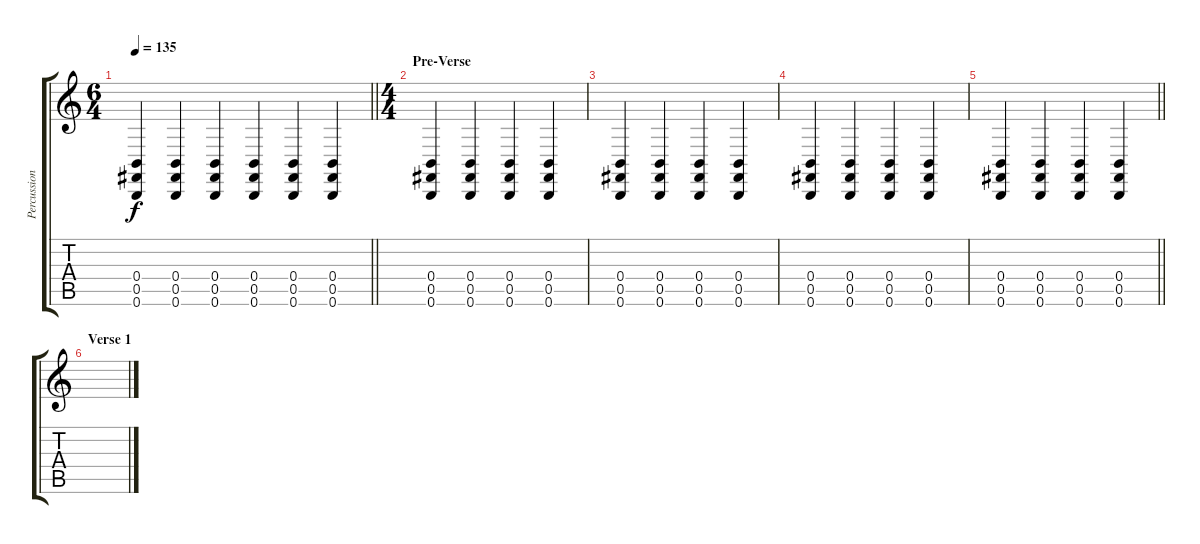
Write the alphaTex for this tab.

\track ("Percussion" "Percussion") {instrument melodictom}
\staff {score tabs}
\tuning (Db4 Ab3 E3 B2 Gb2 B1) {hide}
\ts (6 4)
\tempo 135
\clef g2
\barLineRight lightlight
\ks c
(0.4 0.5 0.6).4{dy f} (0.4 0.5 0.6).4 (0.4 0.5 0.6).4 (0.4 0.5 0.6).4 (0.4 0.5 0.6).4 (0.4 0.5 0.6).4 |
\ts (4 4)
\section ("" "Pre-Verse")
(0.4 0.5 0.6).4 (0.4 0.5 0.6).4 (0.4 0.5 0.6).4 (0.4 0.5 0.6).4 |
(0.4 0.5 0.6).4 (0.4 0.5 0.6).4 (0.4 0.5 0.6).4 (0.4 0.5 0.6).4 |
(0.4 0.5 0.6).4 (0.4 0.5 0.6).4 (0.4 0.5 0.6).4 (0.4 0.5 0.6).4 |
\barLineRight lightlight
(0.4 0.5 0.6).4 (0.4 0.5 0.6).4 (0.4 0.5 0.6).4 (0.4 0.5 0.6).4 |
\section ("" "Verse 1")
